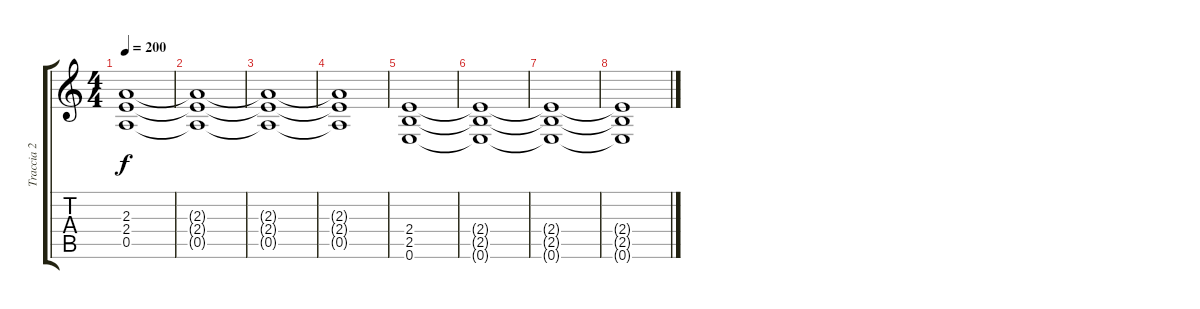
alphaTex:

\track ("Traccia 2" "Traccia 2") {instrument overdrivenguitar}
\staff {score tabs}
\tuning (E4 B3 G3 D3 A2 E2) {hide}
\ts (4 4)
\tempo 200
\clef g2
\ks c
(2.3 2.4 0.5).1{dy f} |
(2.3{t} 2.4{t} 0.5{t}).1 |
(2.3{t} 2.4{t} 0.5{t}).1 |
(2.3{t} 2.4{t} 0.5{t}).1 |
(2.4 2.5 0.6).1{volume 0} |
(2.4{t} 2.5{t} 0.6{t}).1 |
(2.4{t} 2.5{t} 0.6{t}).1 |
(2.4{t} 2.5{t} 0.6{t}).1
